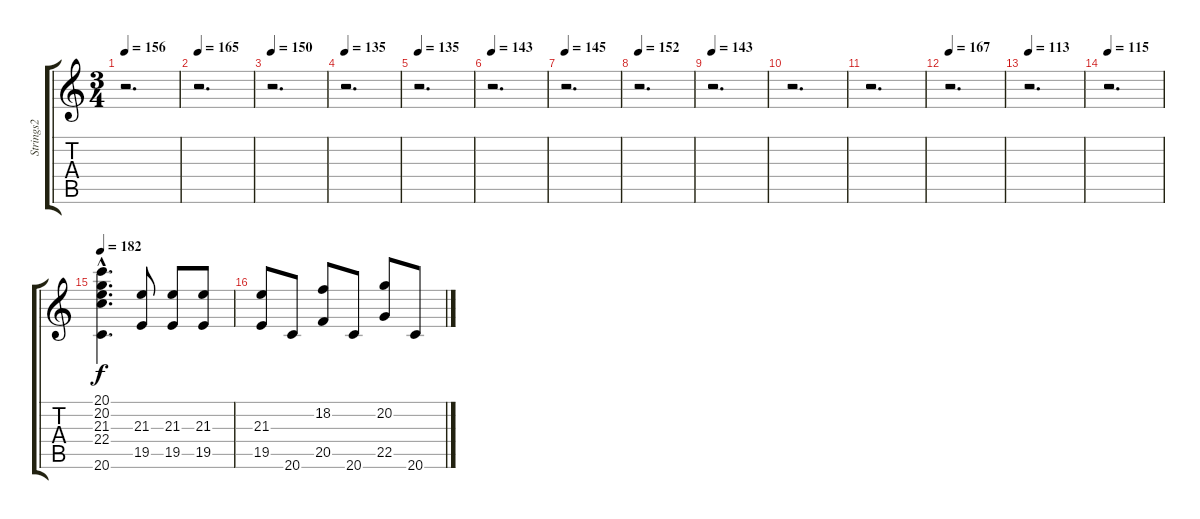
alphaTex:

\track ("Strings2" "Strings2") {instrument stringensemble2}
\staff {score tabs}
\tuning (E4 B3 G3 D3 A2 E2) {hide}
\ts (3 4)
\tempo 156
\clef g2
\ks c
r.2{d dy f} |
\tempo 165
r.2{d} |
\tempo 150
r.2{d} |
\tempo 135
r.2{d} |
\tempo 135
r.2{d} |
\tempo 143
r.2{d} |
\tempo 145
r.2{d} |
\tempo 152
r.2{d} |
\tempo 143
r.2{d} |
r.2{d} |
r.2{d} |
\tempo 167
r.2{d} |
\tempo 113
r.2{d} |
\tempo 115
r.2{d} |
\tempo 182
(20.1{hac} 20.2{hac} 21.3{hac} 22.4{hac} 20.6{hac}).4{d} (21.3 19.5).8 (21.3 19.5).8 (21.3 19.5).8 |
(21.3 19.5).8 20.6.8 (18.2 20.5).8 20.6.8 (20.2 22.5).8 20.6.8
